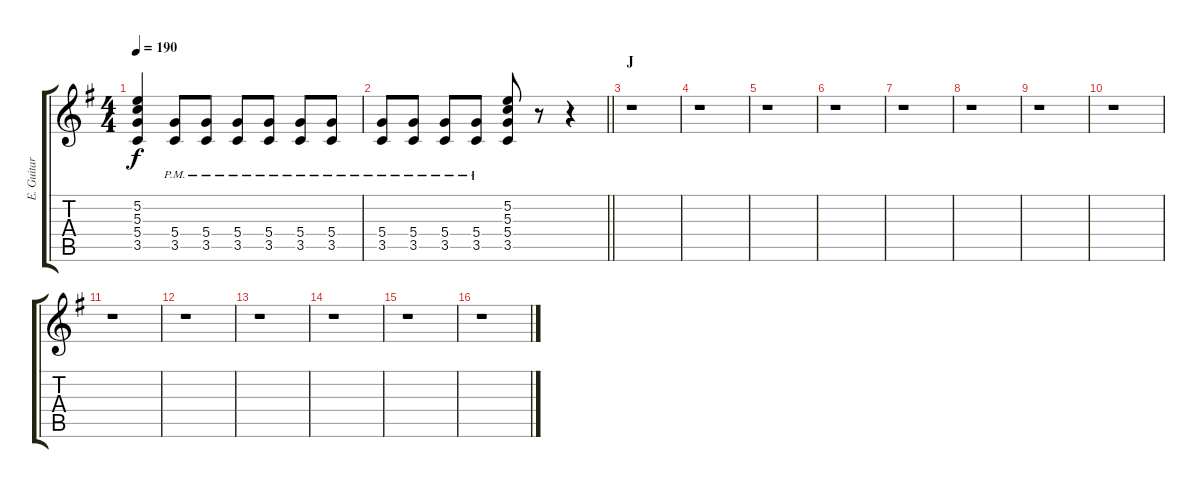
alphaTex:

\track ("E. Guitar III" "E. Guitar ") {instrument electricguitarclean}
\staff {score tabs}
\tuning (E4 B3 G3 D3 A2 E2) {hide}
\ts (4 4)
\tempo 190
\clef g2
\ks g
(5.2{t} 5.3{t} 5.4{t} 3.5{t}).4{dy f} (5.4{pm} 3.5{pm}).8 (5.4{pm} 3.5{pm}).8 (5.4{pm} 3.5{pm}).8 (5.4{pm} 3.5{pm}).8 (5.4{pm} 3.5{pm}).8 (5.4{pm} 3.5{pm}).8 |
\barLineRight lightlight
(5.4{pm} 3.5{pm}).8 (5.4{pm} 3.5{pm}).8 (5.4{pm} 3.5{pm}).8 (5.4{pm} 3.5{pm}).8 (5.2 5.3 5.4 3.5).8 r.8 r.4 |
\section ("" "J")
r.1 |
r.1 |
r.1 |
r.1 |
r.1 |
r.1 |
r.1 |
r.1 |
r.1 |
r.1 |
r.1 |
r.1 |
r.1 |
r.1
